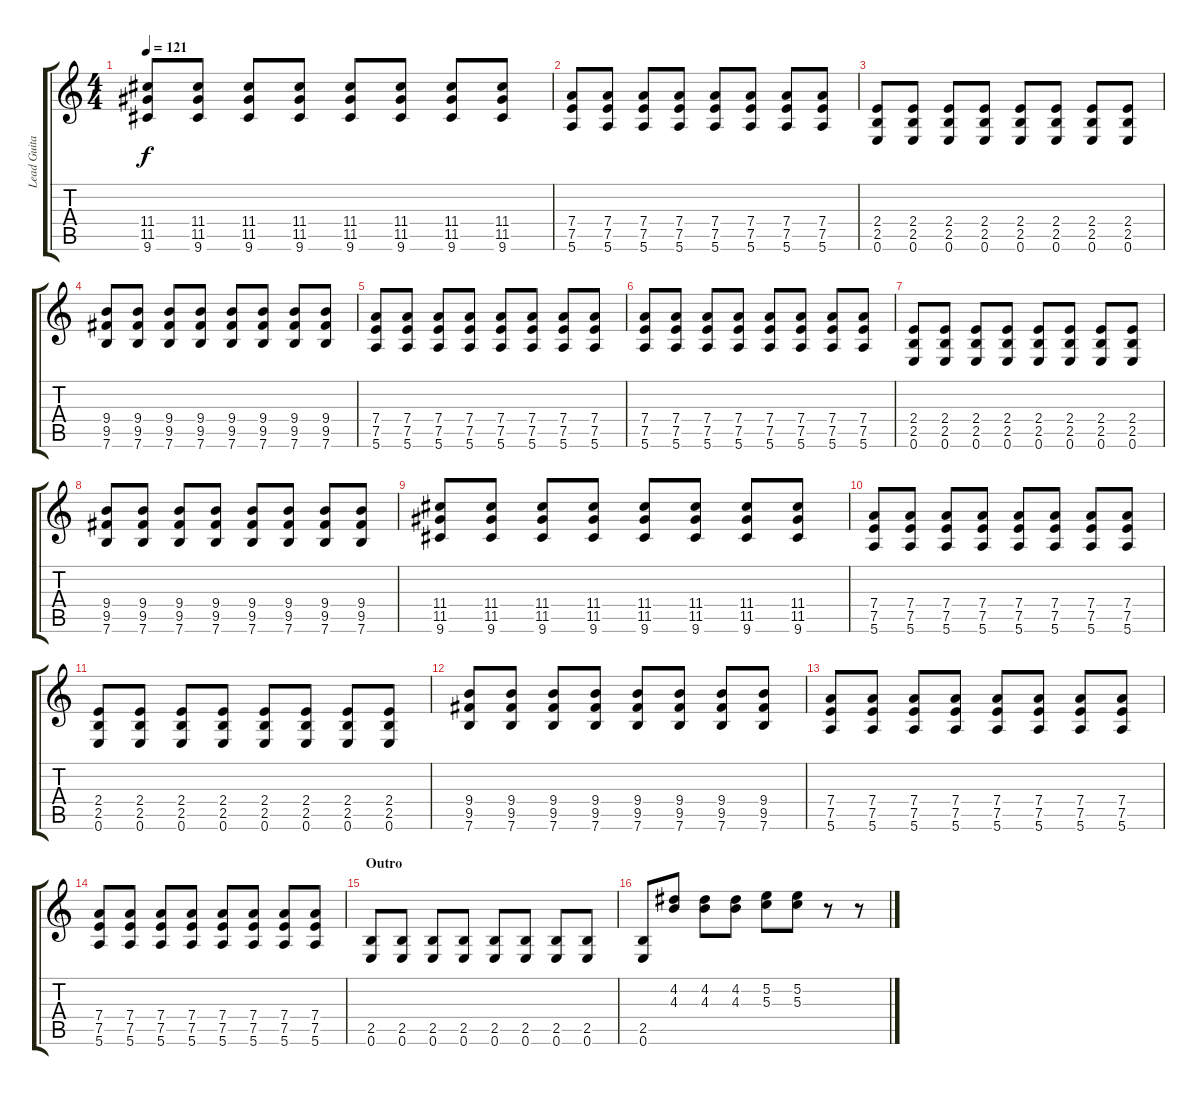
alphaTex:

\track ("Lead Guitar" "Lead Guita") {instrument overdrivenguitar}
\staff {score tabs}
\tuning (E4 B3 G3 D3 A2 E2) {hide}
\ts (4 4)
\tempo 121
\clef g2
\ks c
(11.4 11.5 9.6).8{dy f} (11.4 11.5 9.6).8 (11.4 11.5 9.6).8 (11.4 11.5 9.6).8 (11.4 11.5 9.6).8 (11.4 11.5 9.6).8 (11.4 11.5 9.6).8 (11.4 11.5 9.6).8 |
(7.4 7.5 5.6).8 (7.4 7.5 5.6).8 (7.4 7.5 5.6).8 (7.4 7.5 5.6).8 (7.4 7.5 5.6).8 (7.4 7.5 5.6).8 (7.4 7.5 5.6).8 (7.4 7.5 5.6).8 |
(2.4 2.5 0.6).8 (2.4 2.5 0.6).8 (2.4 2.5 0.6).8 (2.4 2.5 0.6).8 (2.4 2.5 0.6).8 (2.4 2.5 0.6).8 (2.4 2.5 0.6).8 (2.4 2.5 0.6).8 |
(9.4 9.5 7.6).8 (9.4 9.5 7.6).8 (9.4 9.5 7.6).8 (9.4 9.5 7.6).8 (9.4 9.5 7.6).8 (9.4 9.5 7.6).8 (9.4 9.5 7.6).8 (9.4 9.5 7.6).8 |
(7.4 7.5 5.6).8 (7.4 7.5 5.6).8 (7.4 7.5 5.6).8 (7.4 7.5 5.6).8 (7.4 7.5 5.6).8 (7.4 7.5 5.6).8 (7.4 7.5 5.6).8 (7.4 7.5 5.6).8 |
(7.4 7.5 5.6).8 (7.4 7.5 5.6).8 (7.4 7.5 5.6).8 (7.4 7.5 5.6).8 (7.4 7.5 5.6).8 (7.4 7.5 5.6).8 (7.4 7.5 5.6).8 (7.4 7.5 5.6).8 |
(2.4 2.5 0.6).8 (2.4 2.5 0.6).8 (2.4 2.5 0.6).8 (2.4 2.5 0.6).8 (2.4 2.5 0.6).8 (2.4 2.5 0.6).8 (2.4 2.5 0.6).8 (2.4 2.5 0.6).8 |
(9.4 9.5 7.6).8 (9.4 9.5 7.6).8 (9.4 9.5 7.6).8 (9.4 9.5 7.6).8 (9.4 9.5 7.6).8 (9.4 9.5 7.6).8 (9.4 9.5 7.6).8 (9.4 9.5 7.6).8 |
(11.4 11.5 9.6).8 (11.4 11.5 9.6).8 (11.4 11.5 9.6).8 (11.4 11.5 9.6).8 (11.4 11.5 9.6).8 (11.4 11.5 9.6).8 (11.4 11.5 9.6).8 (11.4 11.5 9.6).8 |
(7.4 7.5 5.6).8 (7.4 7.5 5.6).8 (7.4 7.5 5.6).8 (7.4 7.5 5.6).8 (7.4 7.5 5.6).8 (7.4 7.5 5.6).8 (7.4 7.5 5.6).8 (7.4 7.5 5.6).8 |
(2.4 2.5 0.6).8 (2.4 2.5 0.6).8 (2.4 2.5 0.6).8 (2.4 2.5 0.6).8 (2.4 2.5 0.6).8 (2.4 2.5 0.6).8 (2.4 2.5 0.6).8 (2.4 2.5 0.6).8 |
(9.4 9.5 7.6).8 (9.4 9.5 7.6).8 (9.4 9.5 7.6).8 (9.4 9.5 7.6).8 (9.4 9.5 7.6).8 (9.4 9.5 7.6).8 (9.4 9.5 7.6).8 (9.4 9.5 7.6).8 |
(7.4 7.5 5.6).8 (7.4 7.5 5.6).8 (7.4 7.5 5.6).8 (7.4 7.5 5.6).8 (7.4 7.5 5.6).8 (7.4 7.5 5.6).8 (7.4 7.5 5.6).8 (7.4 7.5 5.6).8 |
(7.4 7.5 5.6).8 (7.4 7.5 5.6).8 (7.4 7.5 5.6).8 (7.4 7.5 5.6).8 (7.4 7.5 5.6).8 (7.4 7.5 5.6).8 (7.4 7.5 5.6).8 (7.4 7.5 5.6).8 |
\section ("" "Outro")
(2.5 0.6).8 (2.5 0.6).8 (2.5 0.6).8 (2.5 0.6).8 (2.5 0.6).8 (2.5 0.6).8 (2.5 0.6).8 (2.5 0.6).8 |
(2.5 0.6).8 (4.2 4.3).8 (4.2 4.3).8 (4.2 4.3).8 (5.2 5.3).8 (5.2 5.3).8 r.8 r.8
